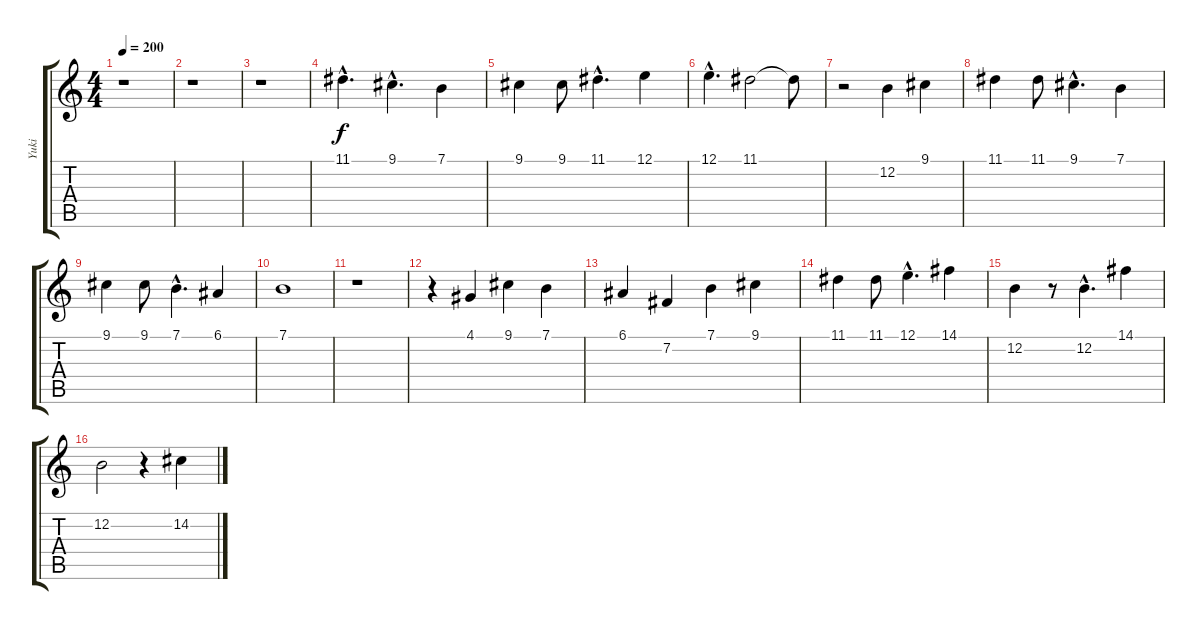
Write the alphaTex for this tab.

\track ("Yuki" "Yuki") {instrument tenorsax}
\staff {score tabs}
\tuning (E4 B3 G3 D3 A2 E2) {hide}
\ts (4 4)
\tempo 200
\clef g2
\ks c
r.1{dy f} |
r.1 |
r.1 |
11.1{hac}.4{d} 9.1{hac}.4{d} 7.1.4 |
9.1.4 9.1.8 11.1{hac}.4{d} 12.1.4 |
12.1{hac}.4{d} 11.1.2 11.1{t}.8 |
r.2 12.2.4 9.1.4 |
11.1.4 11.1.8 9.1{hac}.4{d} 7.1.4 |
9.1.4 9.1.8 7.1{hac}.4{d} 6.1.4 |
7.1.1 |
r.1 |
r.4 4.1.4 9.1.4 7.1.4 |
6.1.4 7.2.4 7.1.4 9.1.4 |
11.1.4 11.1.8 12.1{hac}.4{d} 14.1.4 |
12.2.4 r.8 12.2{hac}.4{d} 14.1.4 |
12.2.2 r.4 14.2.4
